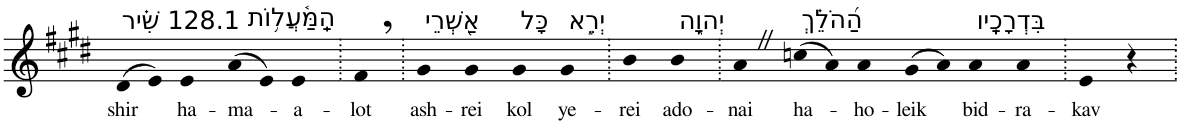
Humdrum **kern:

**kern	**text
*part1	*part1
*staff1	*staff1
*I"Piano	*
*I'Pno	*
*clefG2	*
*k[f#c#g#d#]	*
*E:	*
=1	=1
!LO:TX:a:t=128.1 שִׁ֗יר	!
!	!LO:LY:b
(>8d#	shir
8e)	.
!LO:TX:a:t=הַֽמַּ֫עֲל֥וֹת	!
!	!LO:LY:b
4e	ha-
!	!LO:LY:b
(>8a	-ma-
8e)	.
!	!LO:LY:b
4e	-a-
=2.	=2.
!	!LO:LY:b
4f#,	-lot
=3.	=3.
!LO:TX:a:t=אַ֭שְׁרֵי	!
!	!LO:LY:b
4g#	ash-
!	!LO:LY:b
4g#	-rei
!LO:TX:a:t=כָּל	!
!	!LO:LY:b
4g#	kol
!LO:TX:a:t=יְרֵ֣א	!
!	!LO:LY:b
4g#	ye-
=4.	=4.
!	!LO:LY:b
4b	-rei
!LO:TX:a:t=יְהוָ֑ה	!
!	!LO:LY:b
4b	ado-
=5.	=5.
!	!LO:LY:b
4aZ	-nai
!LO:TX:a:t=הַ֝הֹלֵ֗ךְ	!
!	!LO:LY:b
(>8ccn	ha-
8a)	.
!	!LO:LY:b
4a	-ho-
!	!LO:LY:b
(>8g#	-leik
8a)	.
!LO:TX:a:t=בִּדְרָכָֽיו	!
!	!LO:LY:b
4a	bid-
!	!LO:LY:b
4a	-ra-
=6.	=6.
!	!LO:LY:b
4e	-kav
4r	.
=.	=.
*-	*-
